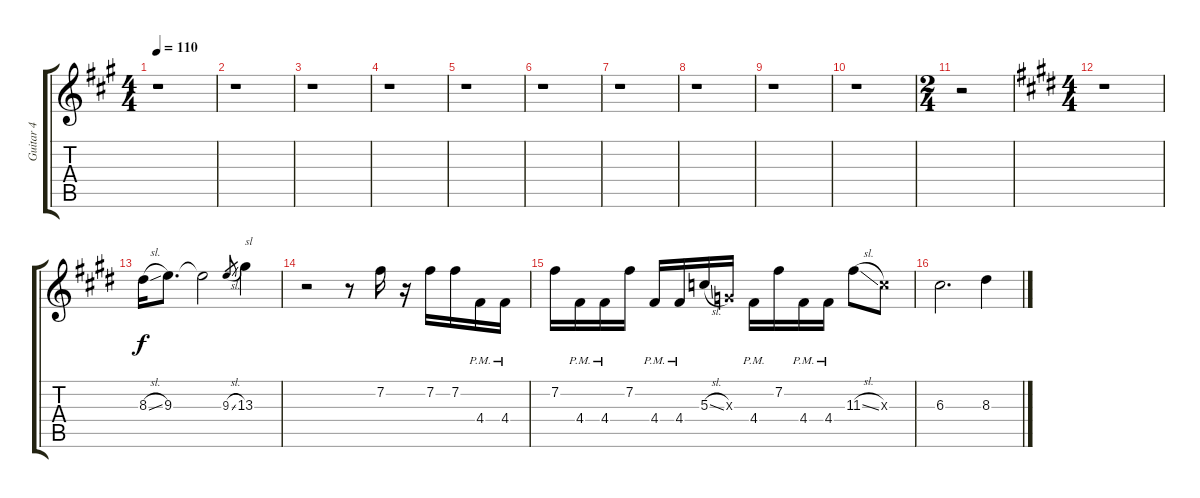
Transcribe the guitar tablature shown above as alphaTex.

\track ("Guitar 4" "Guitar 4") {instrument distortionguitar}
\staff {score tabs}
\tuning (E4 B3 G3 D3 A2 E2) {hide}
\ts (4 4)
\tempo 110
\clef g2
\ks a
r.1{dy f} |
r.1 |
r.1 |
r.1 |
r.1 |
r.1 |
r.1 |
r.1 |
r.1 |
r.1 |
\ts (2 4)
r.2 |
\ts (4 4)
\ks e
r.1 |
8.3{sl}.16 9.3.8{d} 9.3{t}.2 9.3{sl}.8{gr} 13.3.4{txt "sl"} |
r.2 r.8 7.2.16 r.16 7.2.16 7.2.16 4.4{pm}.16 4.4{pm}.16 |
7.2.16 4.4{pm}.16 4.4{pm}.16 7.2.16 4.4{pm}.16 4.4{pm}.16 5.3{sl}.16 0.3{x}.16 4.4{pm}.16 7.2.16 4.4{pm}.16 4.4{pm}.16 11.3{sl}.8 5.3{x}.8 |
6.3.2{d} 8.3.4
